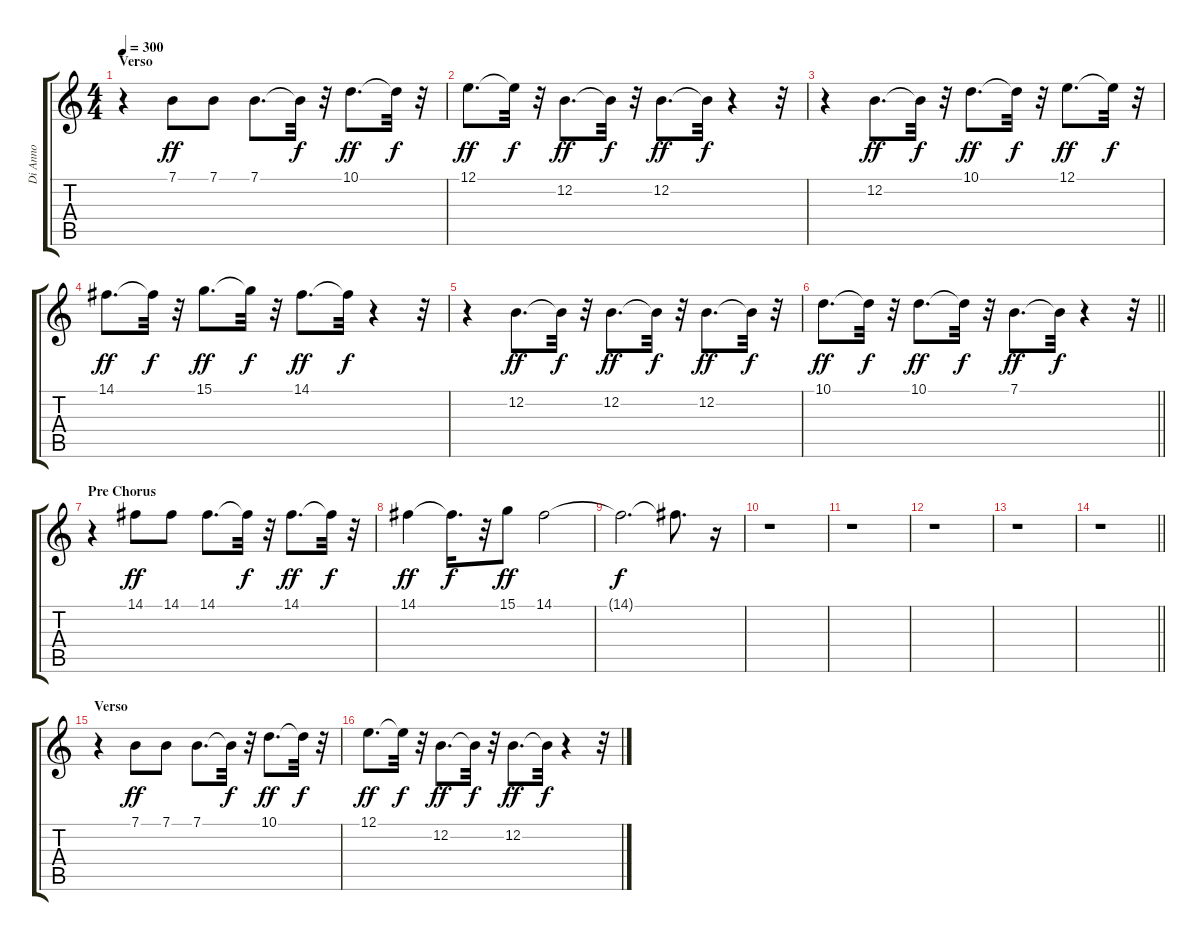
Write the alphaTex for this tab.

\track ("Di Anno" "Di Anno") {instrument choiraahs}
\staff {score tabs}
\tuning (E4 B3 G3 D3 A2 E2) {hide}
\ts (4 4)
\section ("" "Verso ")
\tempo 300
\clef g2
\ks c
r.4{dy ff} 7.1.8 7.1.8 7.1.8{d} 7.1{t}.32{dy f} r.32 10.1.8{d dy ff} 10.1{t}.32{dy f} r.32 |
12.1.8{d dy ff} 12.1{t}.32{dy f} r.32 12.2.8{d dy ff} 12.2{t}.32{dy f} r.32 12.2.8{d dy ff} 12.2{t}.32{dy f} r.4 r.32 |
r.4 12.2.8{d dy ff} 12.2{t}.32{dy f} r.32 10.1.8{d dy ff} 10.1{t}.32{dy f} r.32 12.1.8{d dy ff} 12.1{t}.32{dy f} r.32 |
14.1.8{d dy ff} 14.1{t}.32{dy f} r.32 15.1.8{d dy ff} 15.1{t}.32{dy f} r.32 14.1.8{d dy ff} 14.1{t}.32{dy f} r.4 r.32 |
r.4 12.2.8{d dy ff} 12.2{t}.32{dy f} r.32 12.2.8{d dy ff} 12.2{t}.32{dy f} r.32 12.2.8{d dy ff} 12.2{t}.32{dy f} r.32 |
\barLineRight lightlight
10.1.8{d dy ff} 10.1{t}.32{dy f} r.32 10.1.8{d dy ff} 10.1{t}.32{dy f} r.32 7.1.8{d dy ff} 7.1{t}.32{dy f} r.4 r.32 |
\section ("" "Pre Chorus")
r.4 14.1.8{dy ff} 14.1.8 14.1.8{d} 14.1{t}.32{dy f} r.32 14.1.8{d dy ff} 14.1{t}.32{dy f} r.32 |
14.1.4{dy ff} 14.1{t}.16{d dy f} r.32 15.1.8{dy ff} 14.1.2 |
14.1{t}.2{d dy f} 14.1{t}.8{d} r.16 |
r.1 |
r.1 |
r.1 |
r.1 |
\barLineRight lightlight
r.1 |
\section ("" "Verso ")
r.4 7.1.8{dy ff} 7.1.8 7.1.8{d} 7.1{t}.32{dy f} r.32 10.1.8{d dy ff} 10.1{t}.32{dy f} r.32 |
12.1.8{d dy ff} 12.1{t}.32{dy f} r.32 12.2.8{d dy ff} 12.2{t}.32{dy f} r.32 12.2.8{d dy ff} 12.2{t}.32{dy f} r.4 r.32
